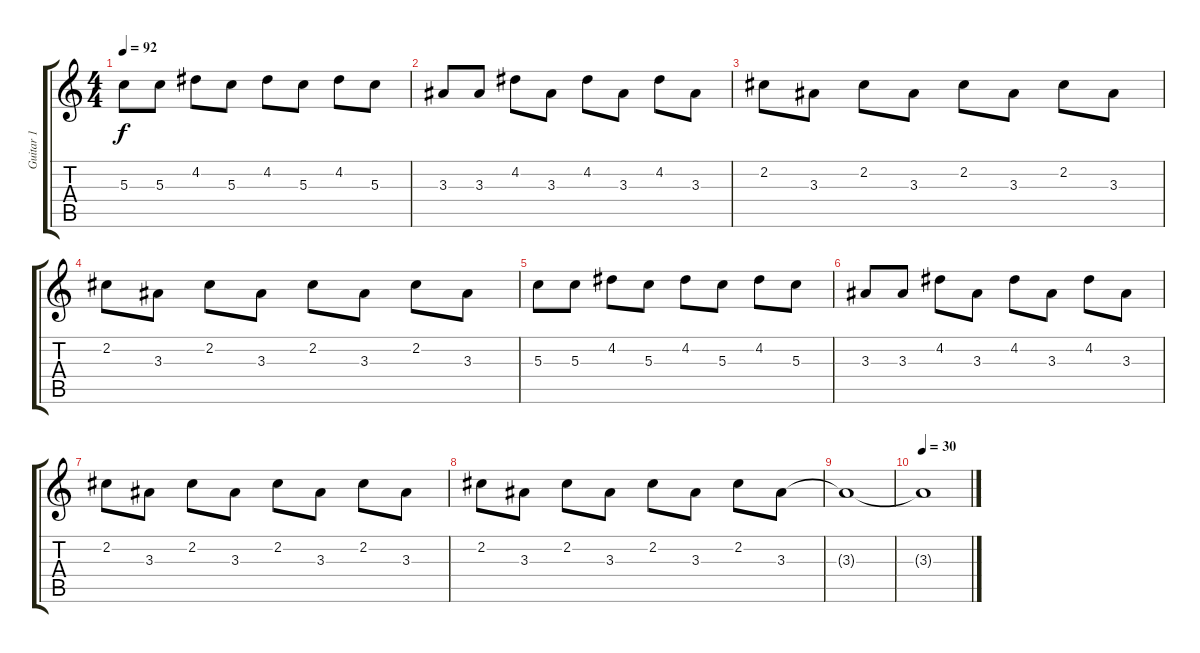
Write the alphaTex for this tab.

\track ("Guitar 1" "Guitar 1") {instrument electricguitarclean}
\staff {score tabs}
\tuning (E4 B3 G3 D3 A2 E2) {hide}
\ts (4 4)
\tempo 92
\clef g2
\ks c
5.3.8{dy f} 5.3.8 4.2.8 5.3.8 4.2.8 5.3.8 4.2.8 5.3.8 |
3.3.8 3.3.8 4.2.8 3.3.8 4.2.8 3.3.8 4.2.8 3.3.8 |
2.2.8 3.3.8 2.2.8 3.3.8 2.2.8 3.3.8 2.2.8 3.3.8 |
2.2.8 3.3.8 2.2.8 3.3.8 2.2.8 3.3.8 2.2.8 3.3.8 |
5.3.8 5.3.8 4.2.8 5.3.8 4.2.8 5.3.8 4.2.8 5.3.8 |
3.3.8 3.3.8 4.2.8 3.3.8 4.2.8 3.3.8 4.2.8 3.3.8 |
2.2.8 3.3.8 2.2.8 3.3.8 2.2.8 3.3.8 2.2.8 3.3.8 |
2.2.8 3.3.8 2.2.8 3.3.8 2.2.8 3.3.8 2.2.8 3.3.8 |
3.3{t}.1 |
\tempo 30
3.3{t}.1
